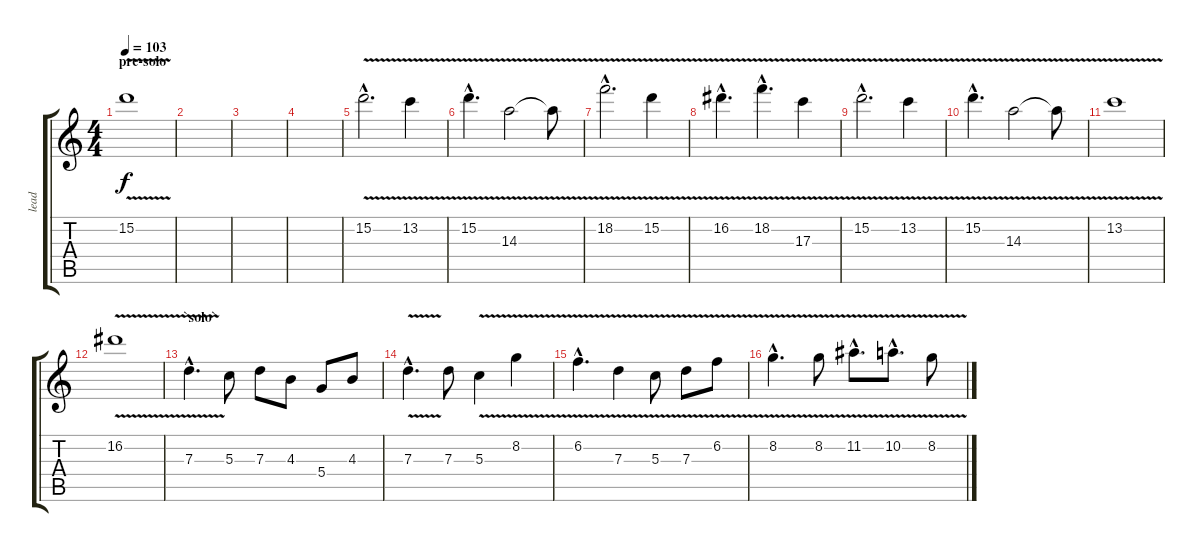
\track ("lead" "lead") {instrument acousticguitarnylon}
\staff {score tabs}
\tuning (E4 B3 G3 D3 A2 E2) {hide}
\ts (4 4)
\section ("" "pre-solo")
\tempo 103
\clef g2
\ks c
15.2{v}.1{dy f} |
|
|
|
15.2{v hac}.2{d} 13.2{v}.4 |
15.2{v hac}.4{d} 14.3{v}.2 14.3{t}.8 |
18.2{v hac}.2{d} 15.2{v}.4 |
16.2{v hac}.4{d} 18.2{v hac}.4{d} 17.3{v}.4 |
15.2{v hac}.2{d} 13.2{v}.4 |
15.2{v hac}.4{d} 14.3{v}.2 14.3{t}.8 |
13.2{v}.1 |
16.2{v}.1 |
\section ("" "`solo`")
7.3{v hac}.4{d} 5.3.8 7.3.8 4.3.8 5.4.8 4.3.8 |
7.3{v hac}.4{d} 7.3.8 5.3{v}.4 8.2{v}.4 |
6.2{v hac}.4{d} 7.3{v}.4 5.3{v}.8 7.3{v}.8 6.2{v}.8 |
8.2{v hac}.4{d} 8.2{v}.8 11.2{v hac}.8{d} 10.2{v hac}.8{d} 8.2{v}.8
